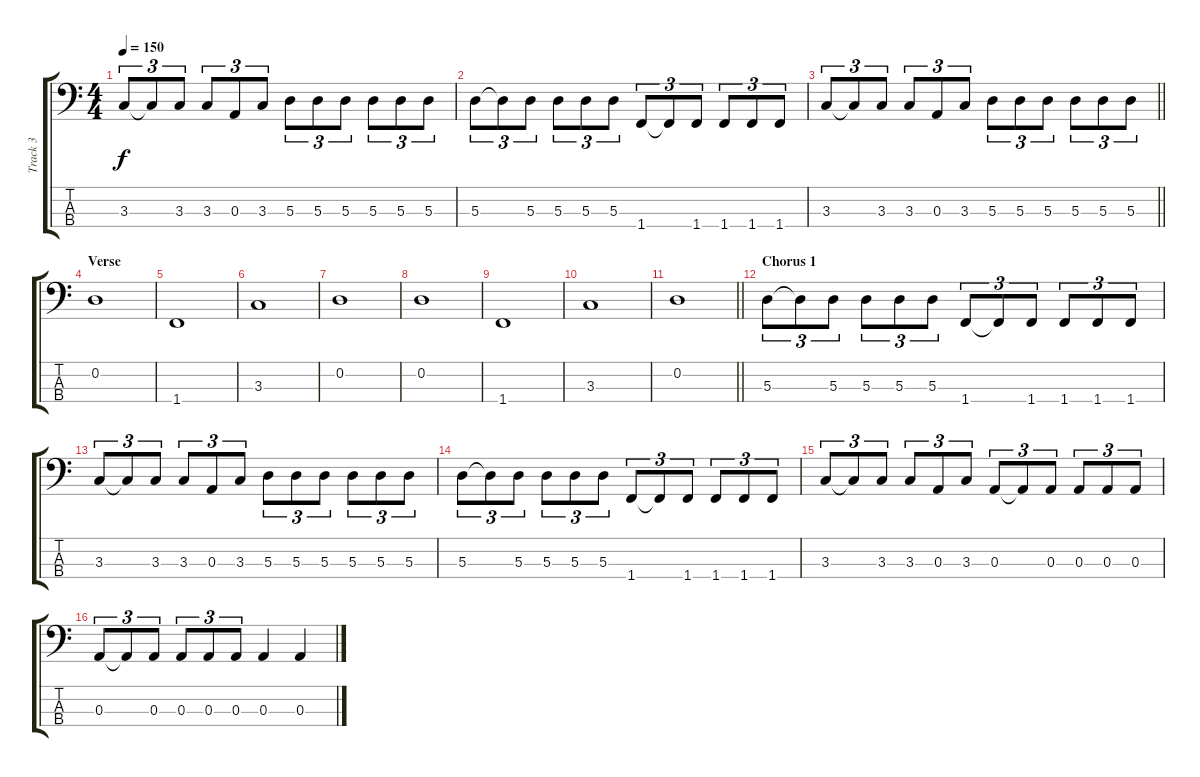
\track ("Track 3" "Track 3") {instrument electricbassfinger}
\staff {score tabs}
\tuning (G2 D2 A1 E1) {hide}
\ts (4 4)
\tempo 150
\clef f4
\ks c
3.3.8{tu (3 2) dy f} 3.3{t}.8{tu (3 2)} 3.3.8{tu (3 2)} 3.3.8{tu (3 2)} 0.3.8{tu (3 2)} 3.3.8{tu (3 2)} 5.3.8{tu (3 2)} 5.3.8{tu (3 2)} 5.3.8{tu (3 2)} 5.3.8{tu (3 2)} 5.3.8{tu (3 2)} 5.3.8{tu (3 2)} |
5.3.8{tu (3 2)} 5.3{t}.8{tu (3 2)} 5.3.8{tu (3 2)} 5.3.8{tu (3 2)} 5.3.8{tu (3 2)} 5.3.8{tu (3 2)} 1.4.8{tu (3 2)} 1.4{t}.8{tu (3 2)} 1.4.8{tu (3 2)} 1.4.8{tu (3 2)} 1.4.8{tu (3 2)} 1.4.8{tu (3 2)} |
\barLineRight lightlight
3.3.8{tu (3 2)} 3.3{t}.8{tu (3 2)} 3.3.8{tu (3 2)} 3.3.8{tu (3 2)} 0.3.8{tu (3 2)} 3.3.8{tu (3 2)} 5.3.8{tu (3 2)} 5.3.8{tu (3 2)} 5.3.8{tu (3 2)} 5.3.8{tu (3 2)} 5.3.8{tu (3 2)} 5.3.8{tu (3 2)} |
\section ("" "Verse")
0.2.1 |
1.4.1 |
3.3.1 |
0.2.1 |
0.2.1 |
1.4.1 |
3.3.1 |
\barLineRight lightlight
0.2.1 |
\section ("" "Chorus 1")
5.3.8{tu (3 2)} 5.3{t}.8{tu (3 2)} 5.3.8{tu (3 2)} 5.3.8{tu (3 2)} 5.3.8{tu (3 2)} 5.3.8{tu (3 2)} 1.4.8{tu (3 2)} 1.4{t}.8{tu (3 2)} 1.4.8{tu (3 2)} 1.4.8{tu (3 2)} 1.4.8{tu (3 2)} 1.4.8{tu (3 2)} |
3.3.8{tu (3 2)} 3.3{t}.8{tu (3 2)} 3.3.8{tu (3 2)} 3.3.8{tu (3 2)} 0.3.8{tu (3 2)} 3.3.8{tu (3 2)} 5.3.8{tu (3 2)} 5.3.8{tu (3 2)} 5.3.8{tu (3 2)} 5.3.8{tu (3 2)} 5.3.8{tu (3 2)} 5.3.8{tu (3 2)} |
5.3.8{tu (3 2)} 5.3{t}.8{tu (3 2)} 5.3.8{tu (3 2)} 5.3.8{tu (3 2)} 5.3.8{tu (3 2)} 5.3.8{tu (3 2)} 1.4.8{tu (3 2)} 1.4{t}.8{tu (3 2)} 1.4.8{tu (3 2)} 1.4.8{tu (3 2)} 1.4.8{tu (3 2)} 1.4.8{tu (3 2)} |
3.3.8{tu (3 2)} 3.3{t}.8{tu (3 2)} 3.3.8{tu (3 2)} 3.3.8{tu (3 2)} 0.3.8{tu (3 2)} 3.3.8{tu (3 2)} 0.3.8{tu (3 2)} 0.3{t}.8{tu (3 2)} 0.3.8{tu (3 2)} 0.3.8{tu (3 2)} 0.3.8{tu (3 2)} 0.3.8{tu (3 2)} |
0.3.8{tu (3 2)} 0.3{t}.8{tu (3 2)} 0.3.8{tu (3 2)} 0.3.8{tu (3 2)} 0.3.8{tu (3 2)} 0.3.8{tu (3 2)} 0.3.4 0.3.4
